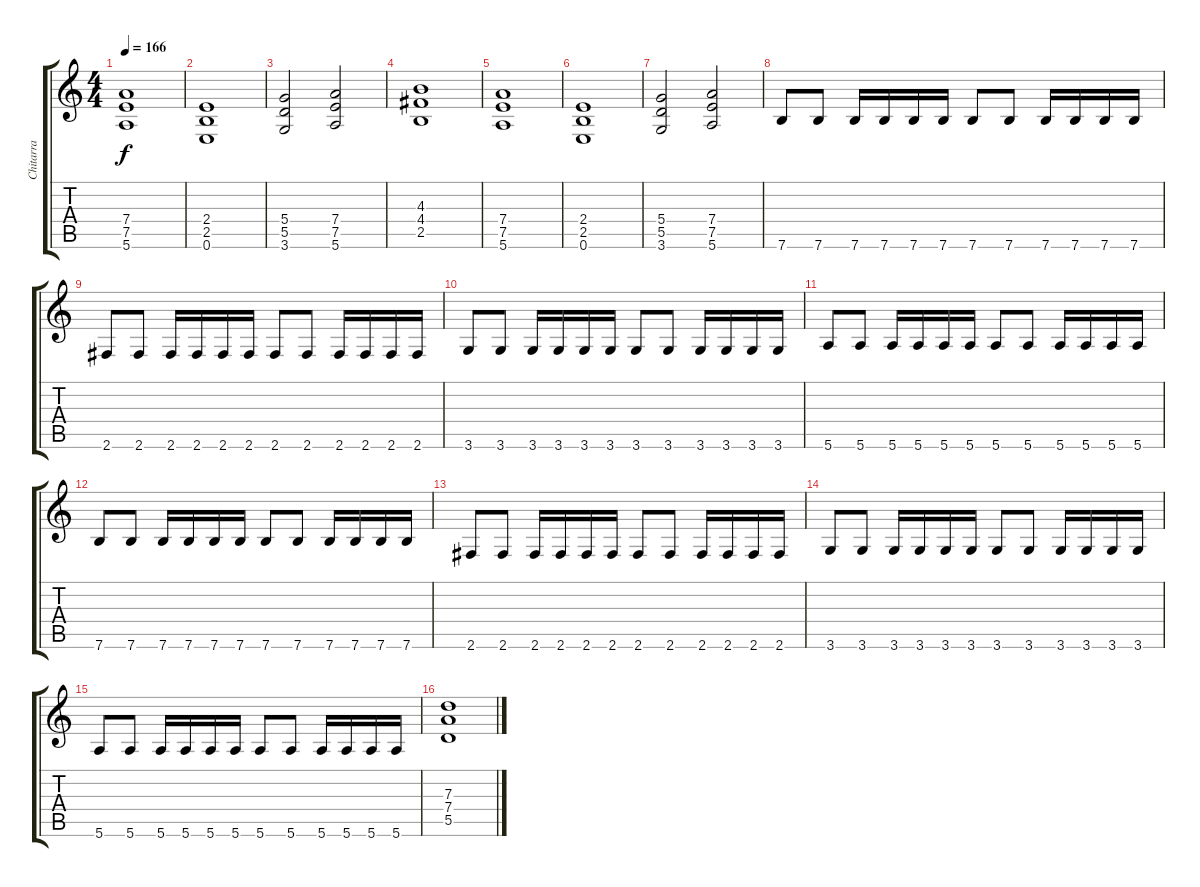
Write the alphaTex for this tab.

\track ("Chitarra" "Chitarra") {instrument distortionguitar}
\staff {score tabs}
\tuning (E4 B3 G3 D3 A2 E2) {hide}
\ts (4 4)
\tempo 166
\clef g2
\ks c
(7.4 7.5 5.6).1{dy f} |
(2.4 2.5 0.6).1 |
(5.4 5.5 3.6).2 (7.4 7.5 5.6).2 |
(4.3 4.4 2.5).1 |
(7.4 7.5 5.6).1 |
(2.4 2.5 0.6).1 |
(5.4 5.5 3.6).2 (7.4 7.5 5.6).2 |
7.6.8 7.6.8 7.6.16 7.6.16 7.6.16 7.6.16 7.6.8 7.6.8 7.6.16 7.6.16 7.6.16 7.6.16 |
2.6.8 2.6.8 2.6.16 2.6.16 2.6.16 2.6.16 2.6.8 2.6.8 2.6.16 2.6.16 2.6.16 2.6.16 |
3.6.8 3.6.8 3.6.16 3.6.16 3.6.16 3.6.16 3.6.8 3.6.8 3.6.16 3.6.16 3.6.16 3.6.16 |
5.6.8 5.6.8 5.6.16 5.6.16 5.6.16 5.6.16 5.6.8 5.6.8 5.6.16 5.6.16 5.6.16 5.6.16 |
7.6.8 7.6.8 7.6.16 7.6.16 7.6.16 7.6.16 7.6.8 7.6.8 7.6.16 7.6.16 7.6.16 7.6.16 |
2.6.8 2.6.8 2.6.16 2.6.16 2.6.16 2.6.16 2.6.8 2.6.8 2.6.16 2.6.16 2.6.16 2.6.16 |
3.6.8 3.6.8 3.6.16 3.6.16 3.6.16 3.6.16 3.6.8 3.6.8 3.6.16 3.6.16 3.6.16 3.6.16 |
5.6.8 5.6.8 5.6.16 5.6.16 5.6.16 5.6.16 5.6.8 5.6.8 5.6.16 5.6.16 5.6.16 5.6.16 |
(7.3 7.4 5.5).1
